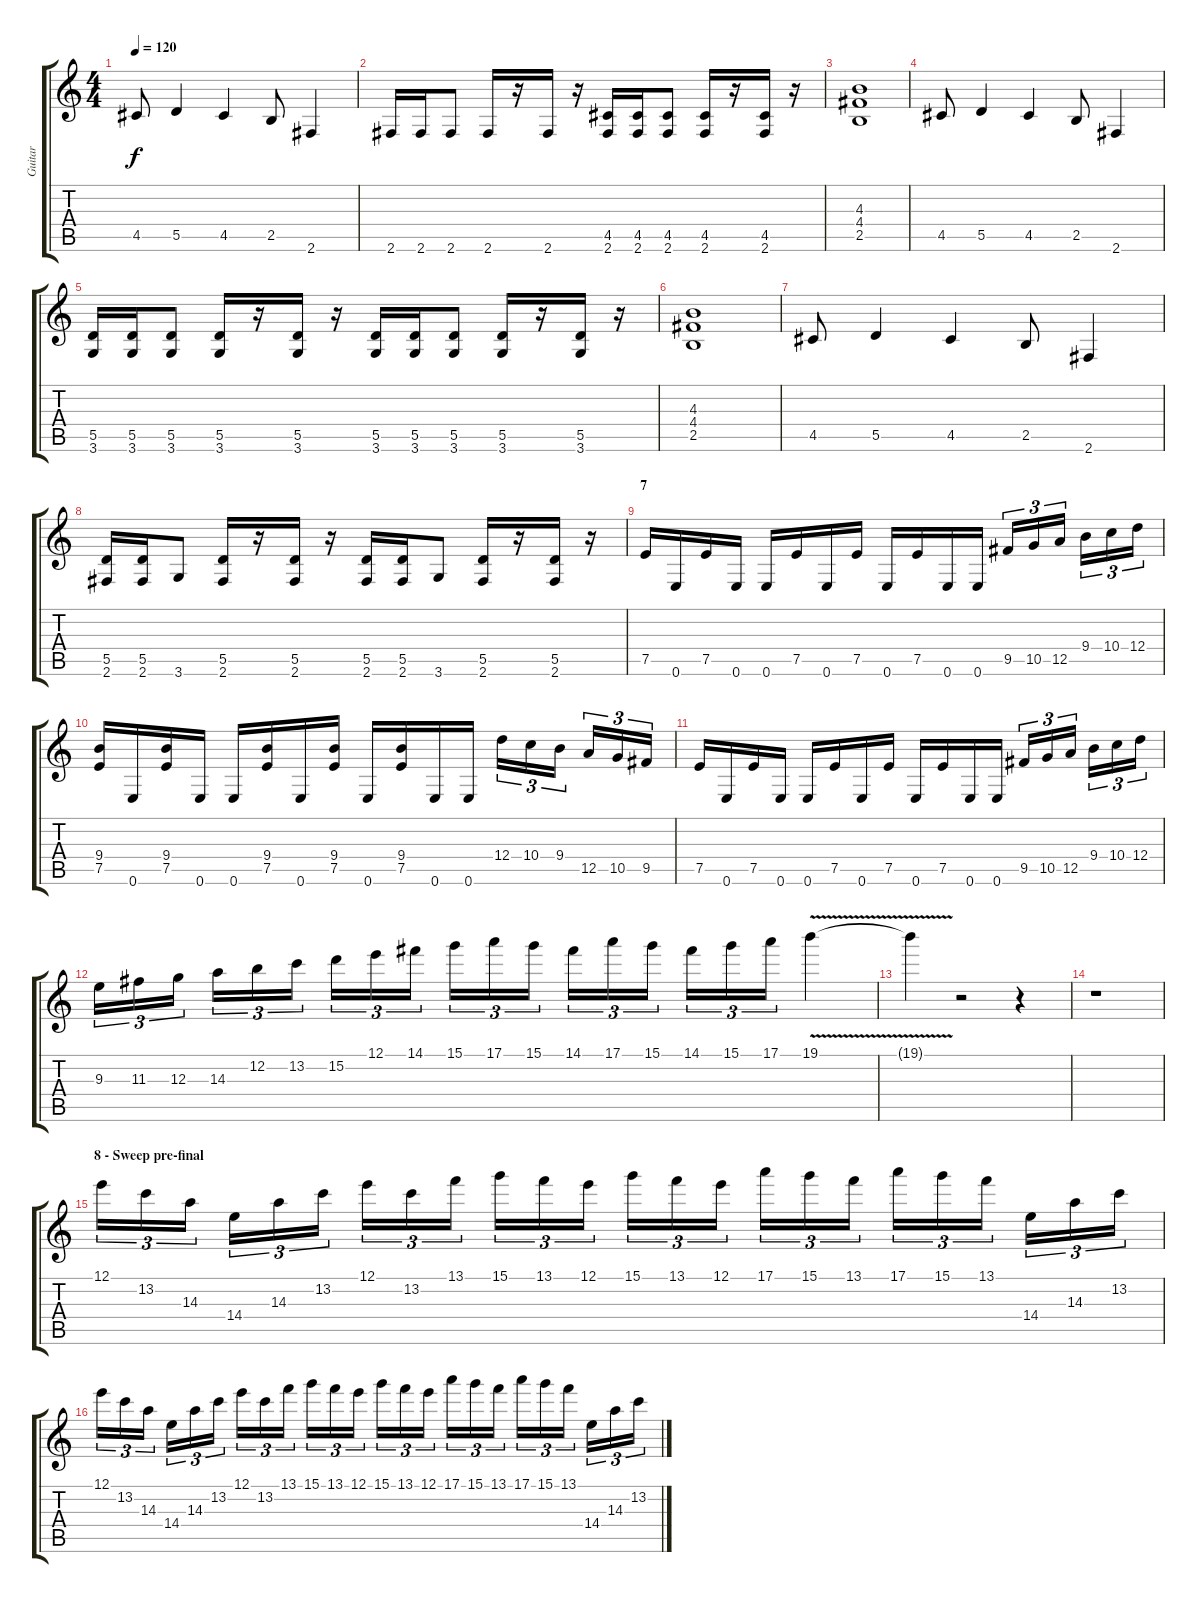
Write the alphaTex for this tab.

\track ("Guitar" "Guitar") {instrument distortionguitar}
\staff {score tabs}
\tuning (E4 B3 G3 D3 A2 E2) {hide}
\ts (4 4)
\tempo 120
\clef g2
\ks c
4.5.8{dy f} 5.5.4 4.5.4 2.5.8 2.6.4 |
2.6.16 2.6.16 2.6.8 2.6.16 r.16 2.6.16 r.16 (4.5 2.6).16 (4.5 2.6).16 (4.5 2.6).8 (4.5 2.6).16 r.16 (4.5 2.6).16 r.16 |
(4.3 4.4 2.5).1 |
4.5.8 5.5.4 4.5.4 2.5.8 2.6.4 |
(5.5 3.6).16 (5.5 3.6).16 (5.5 3.6).8 (5.5 3.6).16 r.16 (5.5 3.6).16 r.16 (5.5 3.6).16 (5.5 3.6).16 (5.5 3.6).8 (5.5 3.6).16 r.16 (5.5 3.6).16 r.16 |
(4.3 4.4 2.5).1 |
4.5.8 5.5.4 4.5.4 2.5.8 2.6.4 |
(5.5 2.6).16 (5.5 2.6).16 3.6.8 (5.5 2.6).16 r.16 (5.5 2.6).16 r.16 (5.5 2.6).16 (5.5 2.6).16 3.6.8 (5.5 2.6).16 r.16 (5.5 2.6).16 r.16 |
\section ("" "7")
7.5.16 0.6.16 7.5.16 0.6.16 0.6.16 7.5.16 0.6.16 7.5.16 0.6.16 7.5.16 0.6.16 0.6.16 9.5.16{tu (3 2)} 10.5.16{tu (3 2)} 12.5.16{tu (3 2)} 9.4.16{tu (3 2)} 10.4.16{tu (3 2)} 12.4.16{tu (3 2)} |
(9.4 7.5).16 0.6.16 (9.4 7.5).16 0.6.16 0.6.16 (9.4 7.5).16 0.6.16 (9.4 7.5).16 0.6.16 (9.4 7.5).16 0.6.16 0.6.16 12.4.16{tu (3 2)} 10.4.16{tu (3 2)} 9.4.16{tu (3 2)} 12.5.16{tu (3 2)} 10.5.16{tu (3 2)} 9.5.16{tu (3 2)} |
7.5.16 0.6.16 7.5.16 0.6.16 0.6.16 7.5.16 0.6.16 7.5.16 0.6.16 7.5.16 0.6.16 0.6.16 9.5.16{tu (3 2)} 10.5.16{tu (3 2)} 12.5.16{tu (3 2)} 9.4.16{tu (3 2)} 10.4.16{tu (3 2)} 12.4.16{tu (3 2)} |
9.3.16{tu (3 2)} 11.3.16{tu (3 2)} 12.3.16{tu (3 2)} 14.3.16{tu (3 2)} 12.2.16{tu (3 2)} 13.2.16{tu (3 2)} 15.2.16{tu (3 2)} 12.1.16{tu (3 2)} 14.1.16{tu (3 2)} 15.1.16{tu (3 2)} 17.1.16{tu (3 2)} 15.1.16{tu (3 2)} 14.1.16{tu (3 2)} 17.1.16{tu (3 2)} 15.1.16{tu (3 2)} 14.1.16{tu (3 2)} 15.1.16{tu (3 2)} 17.1.16{tu (3 2)} 19.1{v}.4 |
19.1{t}.4 r.2 r.4 |
r.1 |
\section ("" "8 - Sweep pre-final")
12.1.16{tu (3 2) volume 16 balance 0} 13.2.16{tu (3 2)} 14.3.16{tu (3 2)} 14.4.16{tu (3 2)} 14.3.16{tu (3 2)} 13.2.16{tu (3 2)} 12.1.16{tu (3 2)} 13.2.16{tu (3 2)} 13.1.16{tu (3 2)} 15.1.16{tu (3 2)} 13.1.16{tu (3 2)} 12.1.16{tu (3 2)} 15.1.16{tu (3 2)} 13.1.16{tu (3 2)} 12.1.16{tu (3 2)} 17.1.16{tu (3 2)} 15.1.16{tu (3 2)} 13.1.16{tu (3 2)} 17.1.16{tu (3 2)} 15.1.16{tu (3 2)} 13.1.16{tu (3 2)} 14.4.16{tu (3 2)} 14.3.16{tu (3 2)} 13.2.16{tu (3 2)} |
12.1.16{tu (3 2)} 13.2.16{tu (3 2)} 14.3.16{tu (3 2)} 14.4.16{tu (3 2)} 14.3.16{tu (3 2)} 13.2.16{tu (3 2)} 12.1.16{tu (3 2)} 13.2.16{tu (3 2)} 13.1.16{tu (3 2)} 15.1.16{tu (3 2)} 13.1.16{tu (3 2)} 12.1.16{tu (3 2)} 15.1.16{tu (3 2)} 13.1.16{tu (3 2)} 12.1.16{tu (3 2)} 17.1.16{tu (3 2)} 15.1.16{tu (3 2)} 13.1.16{tu (3 2)} 17.1.16{tu (3 2)} 15.1.16{tu (3 2)} 13.1.16{tu (3 2)} 14.4.16{tu (3 2)} 14.3.16{tu (3 2)} 13.2.16{tu (3 2)}
